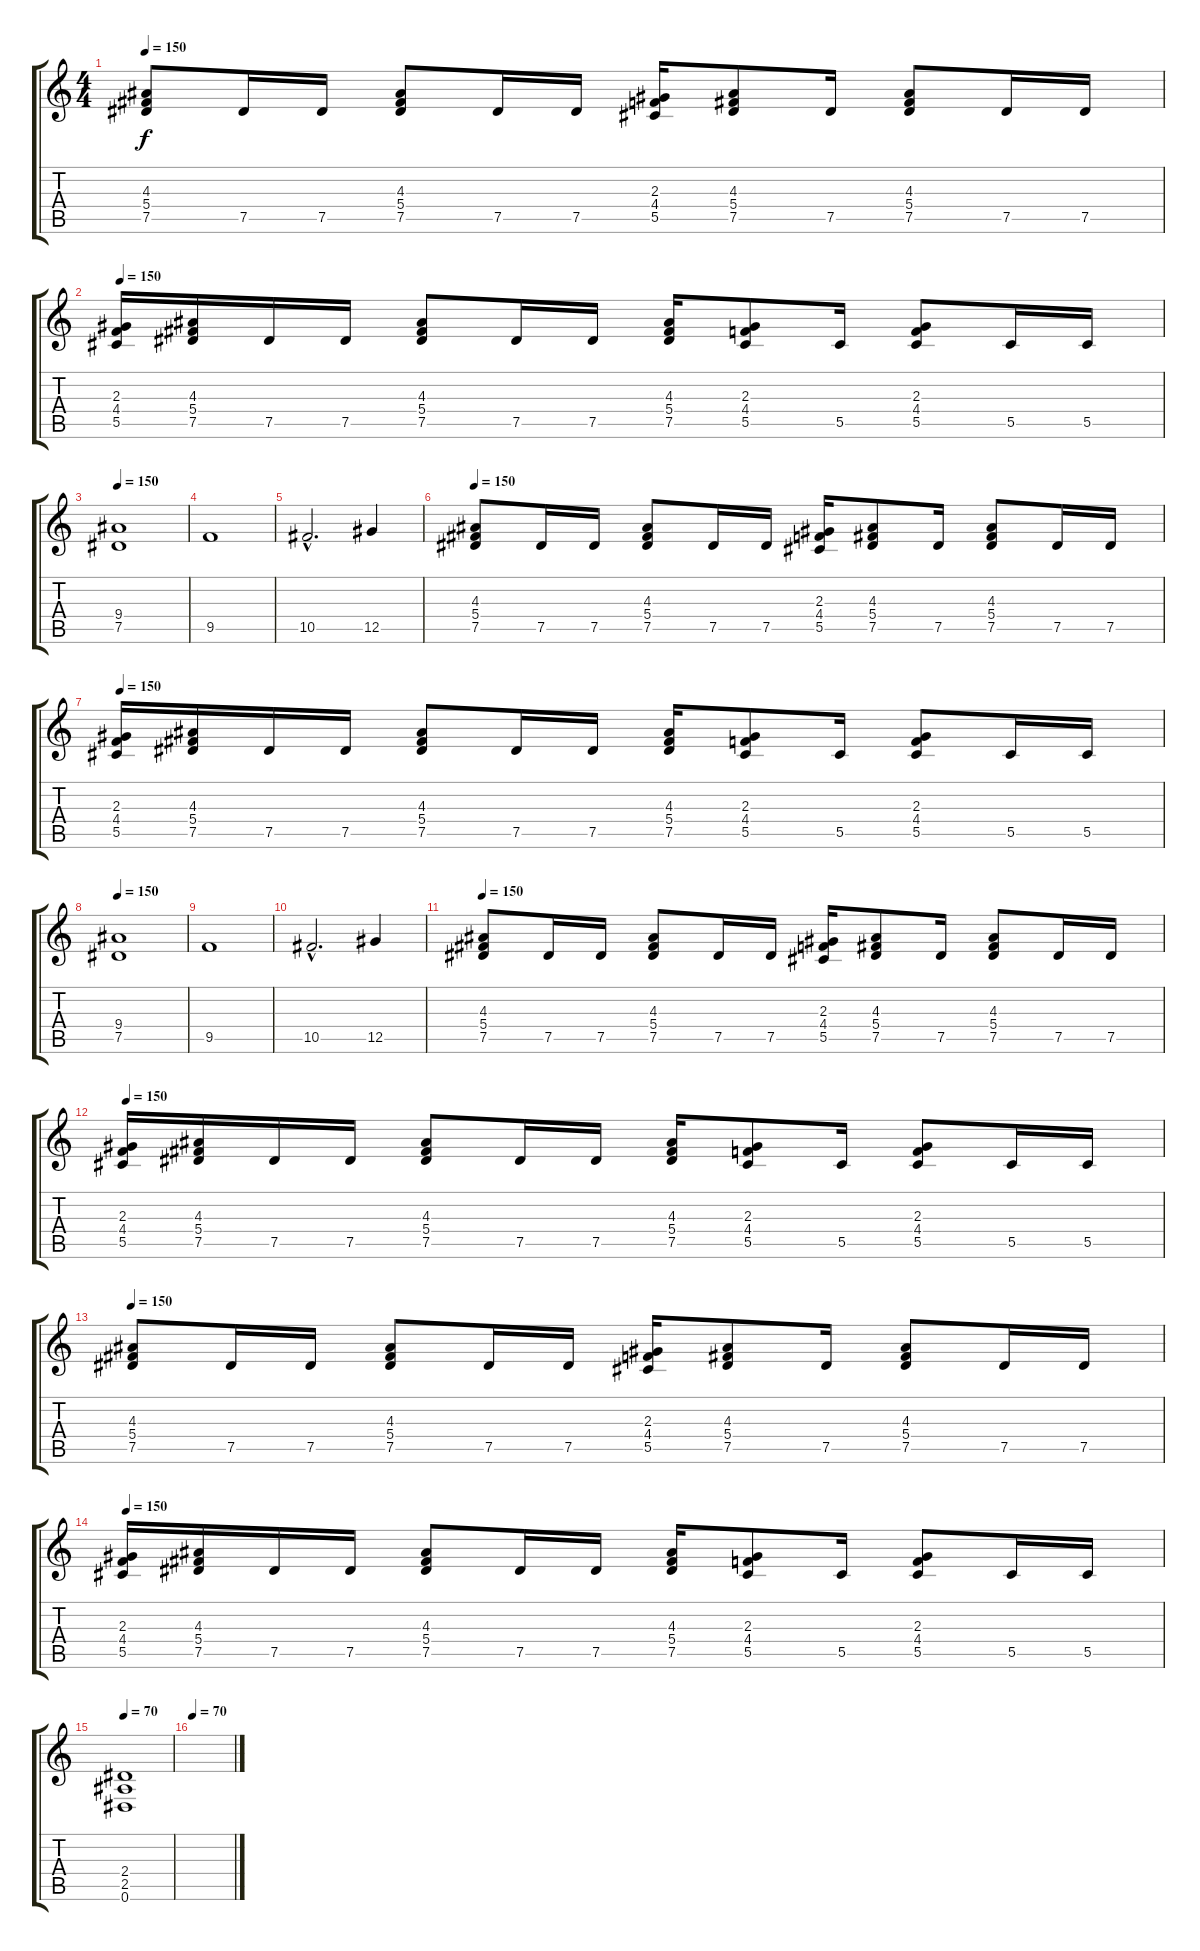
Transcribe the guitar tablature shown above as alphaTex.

\track "" {instrument distortionguitar}
\staff {score tabs}
\tuning (Eb4 Bb3 Gb3 Db3 Ab2 Eb2) {hide}
\ts (4 4)
\tempo 150
\clef g2
\ks c
(4.3 5.4 7.5).8{dy f instrument electricguitarclean} 7.5.16 7.5.16 (4.3 5.4 7.5).8 7.5.16 7.5.16 (2.3 4.4 5.5).16 (4.3 5.4 7.5).8 7.5.16 (4.3 5.4 7.5).8 7.5.16 7.5.16 |
\tempo 150
(2.3 4.4 5.5).16{instrument electricguitarclean} (4.3 5.4 7.5).16 7.5.16 7.5.16 (4.3 5.4 7.5).8 7.5.16 7.5.16 (4.3 5.4 7.5).16 (2.3 4.4 5.5).8 5.5.16 (2.3 4.4 5.5).8 5.5.16 5.5.16 |
\tempo 150
(9.4 7.5).1{instrument distortionguitar} |
9.5.1 |
10.5{hac}.2{d} 12.5.4 |
\tempo 150
(4.3 5.4 7.5).8{instrument distortionguitar} 7.5.16 7.5.16 (4.3 5.4 7.5).8 7.5.16 7.5.16 (2.3 4.4 5.5).16 (4.3 5.4 7.5).8 7.5.16 (4.3 5.4 7.5).8 7.5.16 7.5.16 |
\tempo 150
(2.3 4.4 5.5).16 (4.3 5.4 7.5).16 7.5.16 7.5.16 (4.3 5.4 7.5).8 7.5.16 7.5.16 (4.3 5.4 7.5).16 (2.3 4.4 5.5).8 5.5.16 (2.3 4.4 5.5).8 5.5.16 5.5.16 |
\tempo 150
(9.4 7.5).1 |
9.5.1 |
10.5{hac}.2{d} 12.5.4 |
\tempo 150
(4.3 5.4 7.5).8 7.5.16 7.5.16 (4.3 5.4 7.5).8 7.5.16 7.5.16 (2.3 4.4 5.5).16 (4.3 5.4 7.5).8 7.5.16 (4.3 5.4 7.5).8 7.5.16 7.5.16 |
\tempo 150
(2.3 4.4 5.5).16 (4.3 5.4 7.5).16 7.5.16 7.5.16 (4.3 5.4 7.5).8 7.5.16 7.5.16 (4.3 5.4 7.5).16 (2.3 4.4 5.5).8 5.5.16 (2.3 4.4 5.5).8 5.5.16 5.5.16 |
\tempo 150
(4.3 5.4 7.5).8 7.5.16 7.5.16 (4.3 5.4 7.5).8 7.5.16 7.5.16 (2.3 4.4 5.5).16 (4.3 5.4 7.5).8 7.5.16 (4.3 5.4 7.5).8 7.5.16 7.5.16 |
\tempo 150
(2.3 4.4 5.5).16 (4.3 5.4 7.5).16 7.5.16 7.5.16 (4.3 5.4 7.5).8 7.5.16 7.5.16 (4.3 5.4 7.5).16 (2.3 4.4 5.5).8 5.5.16 (2.3 4.4 5.5).8 5.5.16 5.5.16 |
\tempo 70
(2.4 2.5 0.6).1 |
\tempo 70
